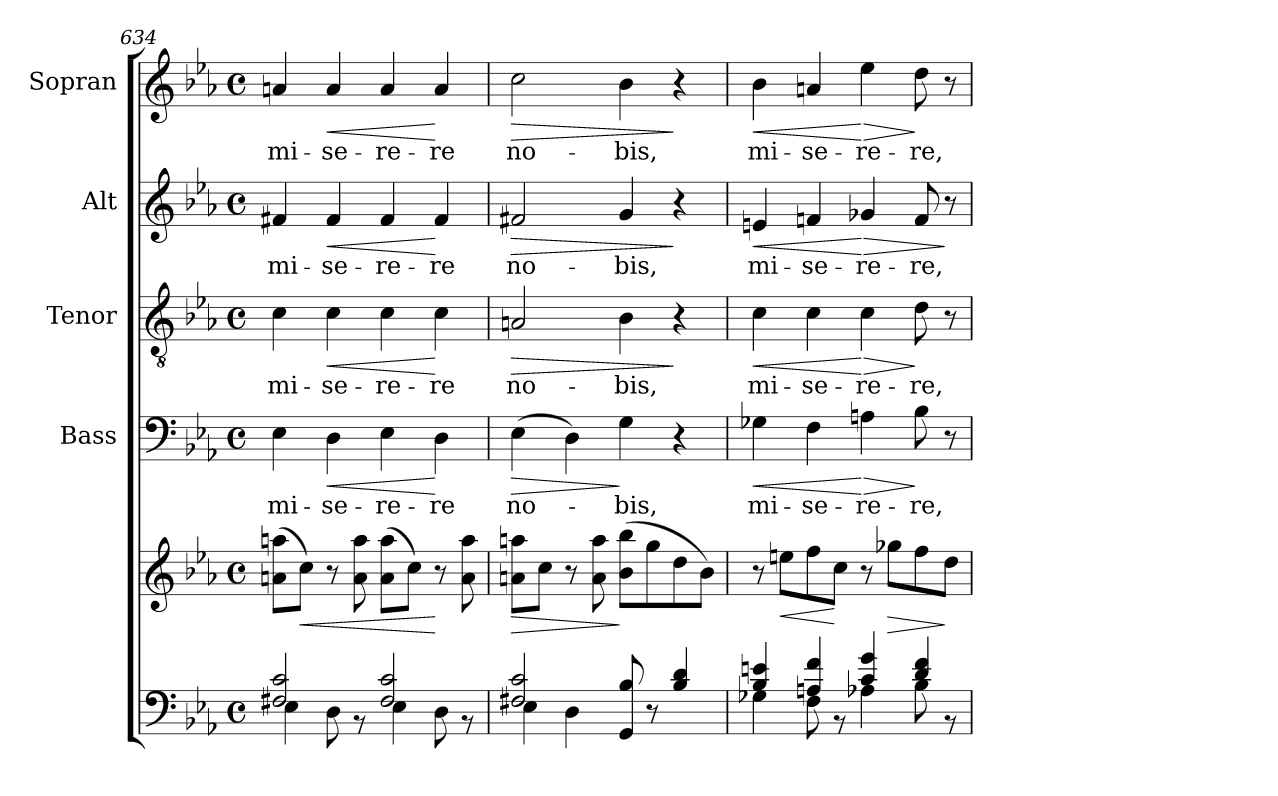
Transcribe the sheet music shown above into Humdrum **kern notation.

**kern	**kern	**dynam	**kern	**text	**dynam	**kern	**text	**dynam	**kern	**text	**dynam	**kern	**text	**dynam
*part5	*part5	*part5	*part4	*part4	*part4	*part3	*part3	*part3	*part2	*part2	*part2	*part1	*part1	*part1
*staff6	*staff5	*staff5/6	*staff4	*staff4	*staff4	*staff3	*staff3	*staff3	*staff2	*staff2	*staff2	*staff1	*staff1	*staff1
*	*	*	*I"Bass	*	*	*I"Tenor	*	*	*I"Alt	*	*	*I"Sopran	*	*
*	*	*	*I'B.	*	*	*I'T.	*	*	*I'A.	*	*	*I'S.	*	*
*clefF4	*clefG2	*	*clefF4	*	*	*clefGv2	*	*	*clefG2	*	*	*clefG2	*	*
*k[b-e-a-]	*k[b-e-a-]	*	*k[b-e-a-]	*	*	*k[b-e-a-]	*	*	*k[b-e-a-]	*	*	*k[b-e-a-]	*	*
*E-:	*E-:	*	*E-:	*	*	*E-:	*	*	*E-:	*	*	*E-:	*	*
*M4/4	*M4/4	*	*M4/4	*	*	*M4/4	*	*	*M4/4	*	*	*M4/4	*	*
*met(c)	*met(c)	*	*met(c)	*	*	*met(c)	*	*	*met(c)	*	*	*met(c)	*	*
=634	=634	=634	=634	=634	=634	=634	=634	=634	=634	=634	=634	=634	=634	=634
*^	*	*	*	*	*	*	*	*	*	*	*	*	*	*
!	!	!	!	!	!LO:LY:b	!	!	!LO:LY:b	!	!	!LO:LY:b	!	!	!LO:LY:b	!
2F#X/ 2c/	4E-\	(>8an\ 8aan\L	.	4E-\	mi-	.	4c\	mi-	.	4f#X/	mi-	.	4an/	mi-	.
!	!	!	!LO:HP:b	!	!	!	!	!	!	!	!	!	!	!	!
.	.	8cc\J)	<	.	.	.	.	.	.	.	.	.	.	.	.
!	!	!	!	!	!LO:LY:b	!LO:HP:b	!	!LO:LY:b	!LO:HP:b	!	!LO:LY:b	!LO:HP:b	!	!LO:LY:b	!LO:HP:b
.	8D\	8r	.	4D\	-se-	<	4c\	-se-	<	4f#/	-se-	<	4a/	-se-	<
.	8r	8a\ 8aa\	.	.	.	.	.	.	.	.	.	.	.	.	.
!	!	!	!	!	!LO:LY:b	!	!	!LO:LY:b	!	!	!LO:LY:b	!	!	!LO:LY:b	!
2F#/ 2c/	4E-\	(>8a\ 8aa\L	.	4E-\	-re-	.	4c\	-re-	.	4f#/	-re-	.	4a/	-re-	.
.	.	8cc\J)	.	.	.	.	.	.	.	.	.	.	.	.	.
!	!	!	!	!	!LO:LY:b	!	!	!LO:LY:b	!	!	!LO:LY:b	!	!	!LO:LY:b	!
.	8D\	8r	[	4D\	-re	[	4c\	-re	[	4f#/	-re	[	4a/	-re	[
.	8r	8a\ 8aa\	.	.	.	.	.	.	.	.	.	.	.	.	.
=635	=635	=635	=635	=635	=635	=635	=635	=635	=635	=635	=635	=635	=635	=635	=635
!	!	!	!LO:HP:b	!	!LO:LY:b	!LO:HP:b	!	!LO:LY:b	!LO:HP:b	!	!LO:LY:b	!LO:HP:b	!	!LO:LY:b	!LO:HP:b
2F#X/ 2c/	(>4E-\	8an\ 8aan\L	>	(>4E-\	no-	>	2An/	no-	>	2f#X/	no-	>	2cc\	no-	>
.	.	8cc\J	.	.	.	.	.	.	.	.	.	.	.	.	.
.	4D\	8r	.	4D\)	.	.	.	.	.	.	.	.	.	.	.
.	.	8a\ 8aa\	.	.	.	.	.	.	.	.	.	.	.	.	.
!	!	!	!	!	!LO:LY:b	!	!	!LO:LY:b	!	!	!LO:LY:b	!	!	!LO:LY:b	!
8GG/ 8B-/	2ryy	(>8b-\ 8bb-\L	]	4G\	-bis,	]	4B-\	-bis,	.	4g/	-bis,	.	4b-\	-bis,	.
8r	.	8gg\	.	.	.	.	.	.	.	.	.	.	.	.	.
4B-/ 4d/	.	8dd\	.	4r	.	.	4r	.	]	4r	.	]	4r	.	]
.	.	8b-\J)	.	.	.	.	.	.	.	.	.	.	.	.	.
=636	=636	=636	=636	=636	=636	=636	=636	=636	=636	=636	=636	=636	=636	=636	=636
!	!	!	!	!	!LO:LY:b	!LO:HP:b	!	!LO:LY:b	!LO:HP:b	!	!LO:LY:b	!LO:HP:b	!	!LO:LY:b	!LO:HP:b
4B-/ 4en/	4G-X\	8r	.	4G-X\	mi-	<	4c\	mi-	<	4en/	mi-	<	4b-\	mi-	<
!	!	!	!LO:HP:b	!	!	!	!	!	!	!	!	!	!	!	!
.	.	8een\L	<	.	.	.	.	.	.	.	.	.	.	.	.
!	!	!	!	!	!LO:LY:b	!	!	!LO:LY:b	!	!	!LO:LY:b	!	!	!LO:LY:b	!
4An/ 4f/	8F\	8ff\	.	4F\	-se-	.	4c\	-se-	.	4fn/	-se-	.	4an/	-se-	.
.	8r	8cc\J)	[	.	.	.	.	.	.	.	.	.	.	.	.
!	!	!	!	!	!LO:LY:b	!LO:HP:n=1:b	!	!LO:LY:b	!LO:HP:n=1:b	!	!LO:LY:b	!LO:HP:n=1:b	!	!LO:LY:b	!LO:HP:n=1:b
4c/ 4g/	4A-\	8r	.	4An\	-re-	[ >	4c\	-re-	[ >	4g-X/	-re-	[ >	4ee-\	-re-	[ >
!	!	!	!LO:HP:b	!	!	!	!	!	!	!	!	!	!	!	!
.	.	8gg-X\L	>	.	.	.	.	.	.	.	.	.	.	.	.
!	!	!	!	!	!LO:LY:b	!	!	!LO:LY:b	!	!	!LO:LY:b	!	!	!LO:LY:b	!
4d/ 4f/	8B-\	8ff\	.	8B-\	-re,	]	8d\	-re,	]	8f/	-re,	.	8dd\	-re,	]
.	8r	8dd\J	]	8r	.	.	8r	.	.	8r	.	]	8r	.	.
*v	*v	*	*	*	*	*	*	*	*	*	*	*	*	*	*
=	=	=	=	=	=	=	=	=	=	=	=	=	=	=
*-	*-	*-	*-	*-	*-	*-	*-	*-	*-	*-	*-	*-	*-	*-
